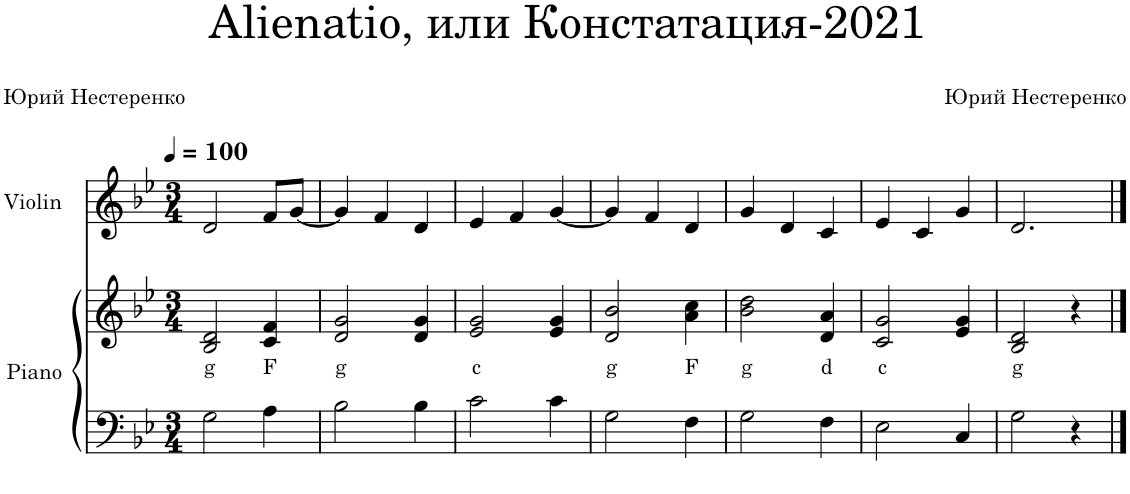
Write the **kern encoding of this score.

**kern	**kern	**text	**kern
*part2	*part2	*part2	*part1
*staff3	*staff2	*staff2	*staff1
*I"Piano	*	*	*I"Violin
*I'Pno.	*	*	*I'Vln.
*clefF4	*clefG2	*	*clefG2
*k[b-e-]	*k[b-e-]	*	*k[b-e-]
*M3/4	*M3/4	*	*M3/4
*MM100	*MM100	*	*MM100
=1	=1	=1	=1
!	!	!LO:LY:b	!
2G\	2B-/ 2d/	g	2d/
!	!	!LO:LY:b	!
4A\	4c/ 4f/	F	8f/L
.	.	.	[8g/J
=2	=2	=2	=2
!	!	!LO:LY:b	!
2B-\	2d/ 2g/	g	4g/]
.	.	.	4f/
4B-\	4d/ 4g/	.	4d/
=3	=3	=3	=3
!	!	!LO:LY:b	!
2c\	2e-/ 2g/	c	4e-/
.	.	.	4f/
4c\	4e-/ 4g/	.	[4g/
=4	=4	=4	=4
!	!	!LO:LY:b	!
2G\	2d/ 2b-/	g	4g/]
.	.	.	4f/
!	!	!LO:LY:b	!
4F\	4a\ 4cc\	F	4d/
=5	=5	=5	=5
!	!	!LO:LY:b	!
2G\	2b-\ 2dd\	g	4g/
.	.	.	4d/
!	!	!LO:LY:b	!
4F\	4d/ 4a/	d	4c/
=6	=6	=6	=6
!	!	!LO:LY:b	!
2E-\	2c/ 2g/	c	4e-/
.	.	.	4c/
4C/	4e-/ 4g/	.	4g/
=7	=7	=7	=7
!	!	!LO:LY:b	!
2G\	2B-/ 2d/	g	2.d/
4r	4r	.	.
==	==	==	==
*-	*-	*-	*-
